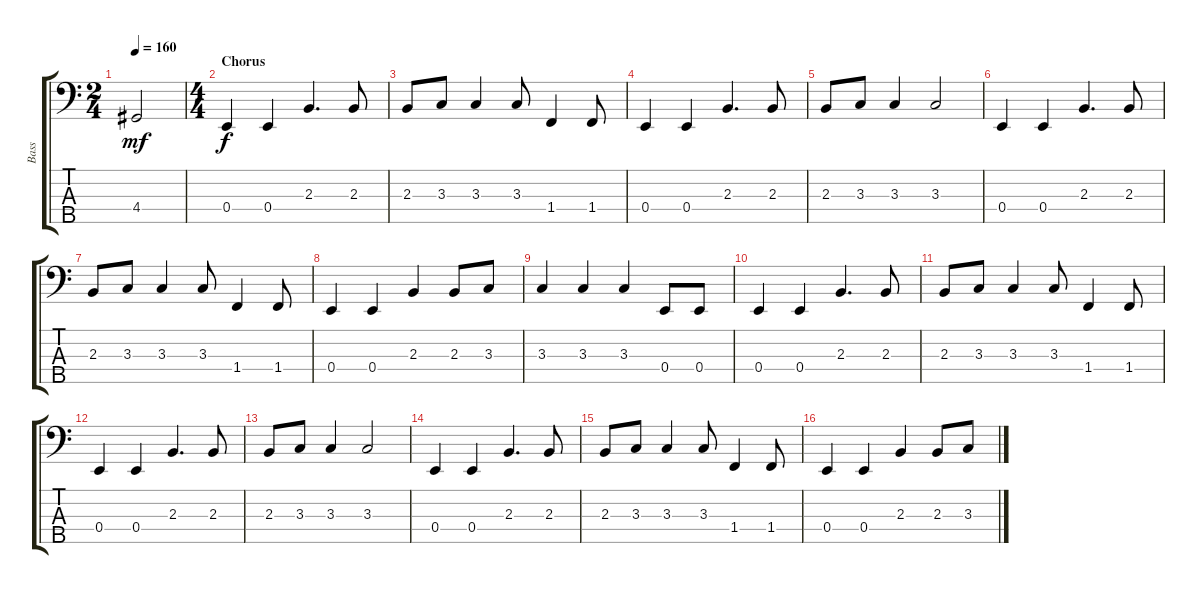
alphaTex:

\track ("Bass" "Bass") {instrument electricbassfinger}
\staff {score tabs}
\tuning (G2 D2 A1 E1 B0) {hide}
\ts (2 4)
\tempo 160
\clef f4
\ks c
4.4.2{dy mf} |
\ts (4 4)
\section ("" "Chorus")
0.4.4{dy f} 0.4.4 2.3.4{d} 2.3.8 |
2.3.8 3.3.8 3.3.4 3.3.8 1.4.4 1.4.8 |
0.4.4 0.4.4 2.3.4{d} 2.3.8 |
2.3.8 3.3.8 3.3.4 3.3.2 |
0.4.4 0.4.4 2.3.4{d} 2.3.8 |
2.3.8 3.3.8 3.3.4 3.3.8 1.4.4 1.4.8 |
0.4.4 0.4.4 2.3.4 2.3.8 3.3.8 |
3.3.4 3.3.4 3.3.4 0.4.8 0.4.8 |
0.4.4 0.4.4 2.3.4{d} 2.3.8 |
2.3.8 3.3.8 3.3.4 3.3.8 1.4.4 1.4.8 |
0.4.4 0.4.4 2.3.4{d} 2.3.8 |
2.3.8 3.3.8 3.3.4 3.3.2 |
0.4.4 0.4.4 2.3.4{d} 2.3.8 |
2.3.8 3.3.8 3.3.4 3.3.8 1.4.4 1.4.8 |
0.4.4 0.4.4 2.3.4 2.3.8 3.3.8
